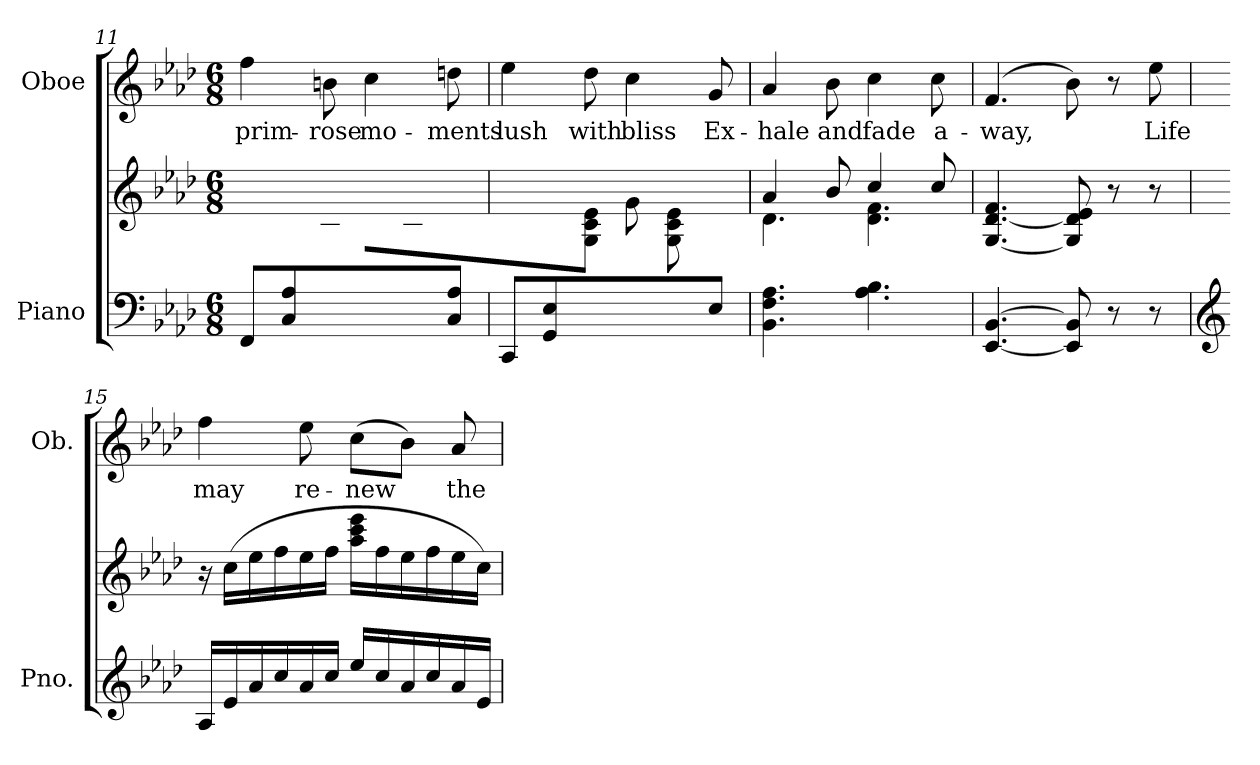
**kern	**kern	**kern	**text
*part2	*part2	*part1	*part1
*staff3	*staff2	*staff1	*staff1
*I"Piano	*	*I"Oboe	*
*I'Pno.	*	*I'Ob.	*
*clefF4	*clefG2	*clefG2	*
*k[b-e-a-d-]	*k[b-e-a-d-]	*k[b-e-a-d-]	*
*M6/8	*M6/8	*M6/8	*
=11	=11	=11	=11
*	*^	*	*
!	!	!	!	!LO:LY:b
8FF/L	2.ryy	4ryy	4ff\	prim-
8C/ 8A-/	.	.	.	.
!	!	!	!	!LO:LY:b
4.ryy	.	8c\ 8f\J	8bn\	-rose
!	!	!	!	!LO:LY:b
.	.	8a-\ 8cc\L	4cc\	mo-
.	.	8c\ 8f\	.	.
!	!	!	!	!LO:LY:b
8C/ 8A-/J	.	8ryy	8ddn\	-ments
=12	=12	=12	=12	=12
!	!	!	!	!LO:LY:b
8CC/L	2.ryy	4ryy	4ee-\	lush
8GG/ 8E-/	.	.	.	.
!	!	!	!	!LO:LY:b
4.ryy	.	8G\ 8c\ 8e-\J	8dd-\	with
!	!	!	!	!LO:LY:b
.	.	8g\L	4cc\	bliss
.	.	8G\ 8c\ 8e-\	.	.
!	!	!	!	!LO:LY:b
8E-/J	.	8ryy	8g/	Ex-
=13	=13	=13	=13	=13
!	!	!	!	!LO:LY:b
4.BB-\ 4.F\ 4.A-\	4a-/	4.d-\	4a-/	-hale
!	!	!	!	!LO:LY:b
.	8b-/	.	8b-\	and
!	!	!	!	!LO:LY:b
4.A-\ 4.B-\	4cc/	4.d-\ 4.f\	4cc\	fade
!	!	!	!	!LO:LY:b
.	8cc/	.	8cc\	a-
*	*v	*v	*	*
!!LO:LB:g=z
=14	=14	=14	=14
!	!	!	!LO:LY:b
[4.EE-/ [4.BB-/	[4.G/ [4.d-/ 4.f/	(4.f/	-way,
8EE-/] 8BB-/]	8G/] 8d-/] 8e-/	8b-\)	.
8r	8r	8r	.
!	!	!	!LO:LY:b
8r	8r	8ee-\	Life
=15	=15	=15	=15
*clefG2	*	*	*
!	!	!	!LO:LY:b
16A-/LL	16r	4ff\	may
16e-/	(16cc\LL	.	.
16a-/	16ee-\	.	.
16cc/	16ff\	.	.
!	!	!	!LO:LY:b
16a-/	16ee-\	8ee-\	re-
16cc/JJ	16ff\JJ	.	.
!	!	!	!LO:LY:b
16ee-/LL	16aa-\ 16ccc\ 16eee-\LL	(8cc\L	-new
16cc/	16ff\	.	.
16a-/	16ee-\	8b-\J)	.
16cc/	16ff\	.	.
!	!	!	!LO:LY:b
16a-/	16ee-\	8a-/	the
16e-/JJ	16cc\JJ)	.	.
=	=	=	=
*-	*-	*-	*-
